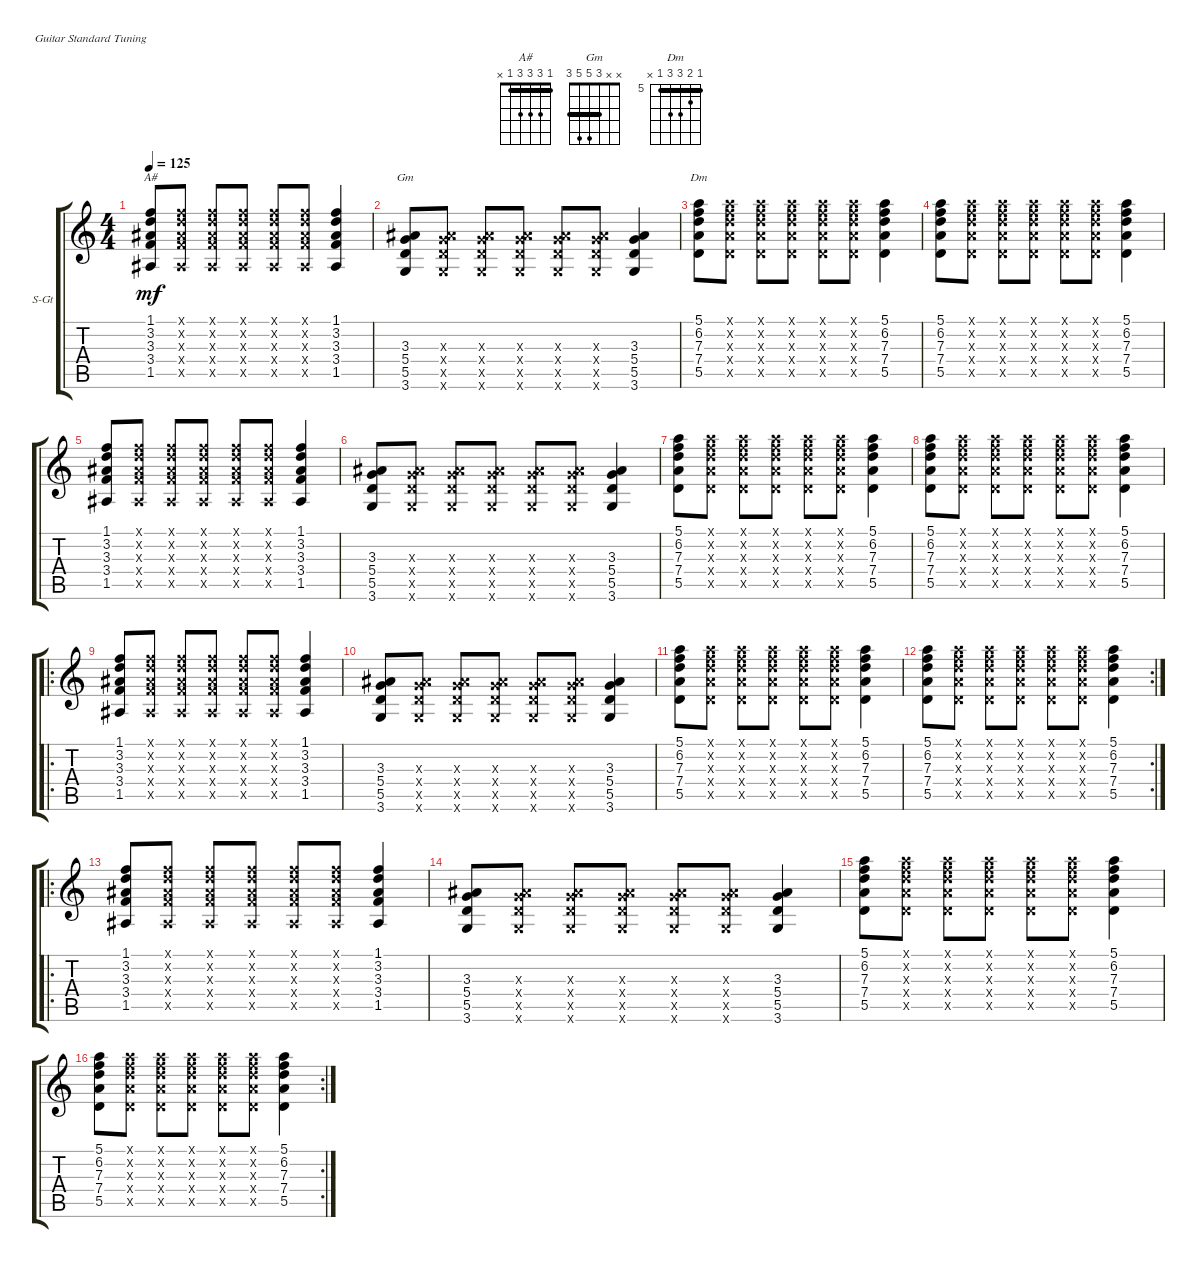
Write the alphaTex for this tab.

\defaultSystemsLayout 4
\bracketExtendMode groupsimilarinstruments
\firstSystemTrackNameOrientation horizontal
\otherSystemsTrackNameOrientation horizontal
\track ("Steel Guitar" "S-Gt") {instrument acousticguitarsteel}
\staff {score tabs}
\tuning (E4 B3 G3 D3 A2 E2)
\chord ("A#" 1 3 3 3 1 x) {barre 1}
\chord ("Gm" x x 3 5 5 3) {barre 3}
\chord ("Dm" 5 6 7 7 5 x) {firstfret 5 barre 5}
\ts (4 4)
\tempo 125
\clef g2
\ks c
(1.5 3.4 3.3 3.2 1.1).8{ch "A#" dy mf instrument acousticguitarsteel} (1.5{x} 3.4{x} 3.3{x} 3.2{x} 1.1{x}).8 (1.5{x} 3.4{x} 3.3{x} 3.2{x} 1.1{x}).8 (1.5{x} 3.4{x} 3.3{x} 3.2{x} 1.1{x}).8 (1.5{x} 3.4{x} 3.3{x} 3.2{x} 1.1{x}).8 (1.5{x} 3.4{x} 3.3{x} 3.2{x} 1.1{x}).8 (1.5 3.4 3.3 3.2 1.1).4 |
(3.6 5.5 5.4 3.3).8{ch "Gm"} (3.6{x} 5.5{x} 5.4{x} 3.3{x}).8 (3.6{x} 5.5{x} 5.4{x} 3.3{x}).8 (3.6{x} 5.5{x} 5.4{x} 3.3{x}).8 (3.6{x} 5.5{x} 5.4{x} 3.3{x}).8 (3.6{x} 5.5{x} 5.4{x} 3.3{x}).8 (3.6 5.5 5.4 3.3).4 |
(5.5 7.4 7.3 6.2 5.1).8{ch "Dm"} (5.5{x} 7.4{x} 7.3{x} 6.2{x} 5.1{x}).8 (5.5{x} 7.4{x} 7.3{x} 6.2{x} 5.1{x}).8 (5.5{x} 7.4{x} 7.3{x} 6.2{x} 5.1{x}).8 (5.5{x} 7.4{x} 7.3{x} 6.2{x} 5.1{x}).8 (5.5{x} 7.4{x} 7.3{x} 6.2{x} 5.1{x}).8 (5.5 7.4 7.3 6.2 5.1).4 |
(5.5 7.4 7.3 6.2 5.1).8 (5.5{x} 7.4{x} 7.3{x} 6.2{x} 5.1{x}).8 (5.5{x} 7.4{x} 7.3{x} 6.2{x} 5.1{x}).8 (5.5{x} 7.4{x} 7.3{x} 6.2{x} 5.1{x}).8 (5.5{x} 7.4{x} 7.3{x} 6.2{x} 5.1{x}).8 (5.5{x} 7.4{x} 7.3{x} 6.2{x} 5.1{x}).8 (5.5 7.4 7.3 6.2 5.1).4 |
(1.5 3.4 3.3 3.2 1.1).8 (1.5{x} 3.4{x} 3.3{x} 3.2{x} 1.1{x}).8 (1.5{x} 3.4{x} 3.3{x} 3.2{x} 1.1{x}).8 (1.5{x} 3.4{x} 3.3{x} 3.2{x} 1.1{x}).8 (1.5{x} 3.4{x} 3.3{x} 3.2{x} 1.1{x}).8 (1.5{x} 3.4{x} 3.3{x} 3.2{x} 1.1{x}).8 (1.5 3.4 3.3 3.2 1.1).4 |
(3.6 5.5 5.4 3.3).8 (3.6{x} 5.5{x} 5.4{x} 3.3{x}).8 (3.6{x} 5.5{x} 5.4{x} 3.3{x}).8 (3.6{x} 5.5{x} 5.4{x} 3.3{x}).8 (3.6{x} 5.5{x} 5.4{x} 3.3{x}).8 (3.6{x} 5.5{x} 5.4{x} 3.3{x}).8 (3.6 5.5 5.4 3.3).4 |
(5.5 7.4 7.3 6.2 5.1).8 (5.5{x} 7.4{x} 7.3{x} 6.2{x} 5.1{x}).8 (5.5{x} 7.4{x} 7.3{x} 6.2{x} 5.1{x}).8 (5.5{x} 7.4{x} 7.3{x} 6.2{x} 5.1{x}).8 (5.5{x} 7.4{x} 7.3{x} 6.2{x} 5.1{x}).8 (5.5{x} 7.4{x} 7.3{x} 6.2{x} 5.1{x}).8 (5.5 7.4 7.3 6.2 5.1).4 |
(5.5 7.4 7.3 6.2 5.1).8 (5.5{x} 7.4{x} 7.3{x} 6.2{x} 5.1{x}).8 (5.5{x} 7.4{x} 7.3{x} 6.2{x} 5.1{x}).8 (5.5{x} 7.4{x} 7.3{x} 6.2{x} 5.1{x}).8 (5.5{x} 7.4{x} 7.3{x} 6.2{x} 5.1{x}).8 (5.5{x} 7.4{x} 7.3{x} 6.2{x} 5.1{x}).8 (5.5 7.4 7.3 6.2 5.1).4 |
\ro
(1.5 3.4 3.3 3.2 1.1).8 (1.5{x} 3.4{x} 3.3{x} 3.2{x} 1.1{x}).8 (1.5{x} 3.4{x} 3.3{x} 3.2{x} 1.1{x}).8 (1.5{x} 3.4{x} 3.3{x} 3.2{x} 1.1{x}).8 (1.5{x} 3.4{x} 3.3{x} 3.2{x} 1.1{x}).8 (1.5{x} 3.4{x} 3.3{x} 3.2{x} 1.1{x}).8 (1.5 3.4 3.3 3.2 1.1).4 |
(3.6 5.5 5.4 3.3).8 (3.6{x} 5.5{x} 5.4{x} 3.3{x}).8 (3.6{x} 5.5{x} 5.4{x} 3.3{x}).8 (3.6{x} 5.5{x} 5.4{x} 3.3{x}).8 (3.6{x} 5.5{x} 5.4{x} 3.3{x}).8 (3.6{x} 5.5{x} 5.4{x} 3.3{x}).8 (3.6 5.5 5.4 3.3).4 |
(5.5 7.4 7.3 6.2 5.1).8 (5.5{x} 7.4{x} 7.3{x} 6.2{x} 5.1{x}).8 (5.5{x} 7.4{x} 7.3{x} 6.2{x} 5.1{x}).8 (5.5{x} 7.4{x} 7.3{x} 6.2{x} 5.1{x}).8 (5.5{x} 7.4{x} 7.3{x} 6.2{x} 5.1{x}).8 (5.5{x} 7.4{x} 7.3{x} 6.2{x} 5.1{x}).8 (5.5 7.4 7.3 6.2 5.1).4 |
\rc 2
(5.5 7.4 7.3 6.2 5.1).8 (5.5{x} 7.4{x} 7.3{x} 6.2{x} 5.1{x}).8 (5.5{x} 7.4{x} 7.3{x} 6.2{x} 5.1{x}).8 (5.5{x} 7.4{x} 7.3{x} 6.2{x} 5.1{x}).8 (5.5{x} 7.4{x} 7.3{x} 6.2{x} 5.1{x}).8 (5.5{x} 7.4{x} 7.3{x} 6.2{x} 5.1{x}).8 (5.5 7.4 7.3 6.2 5.1).4 |
\ro
(1.5 3.4 3.3 3.2 1.1).8 (1.5{x} 3.4{x} 3.3{x} 3.2{x} 1.1{x}).8 (1.5{x} 3.4{x} 3.3{x} 3.2{x} 1.1{x}).8 (1.5{x} 3.4{x} 3.3{x} 3.2{x} 1.1{x}).8 (1.5{x} 3.4{x} 3.3{x} 3.2{x} 1.1{x}).8 (1.5{x} 3.4{x} 3.3{x} 3.2{x} 1.1{x}).8 (1.5 3.4 3.3 3.2 1.1).4 |
(3.6 5.5 5.4 3.3).8 (3.6{x} 5.5{x} 5.4{x} 3.3{x}).8 (3.6{x} 5.5{x} 5.4{x} 3.3{x}).8 (3.6{x} 5.5{x} 5.4{x} 3.3{x}).8 (3.6{x} 5.5{x} 5.4{x} 3.3{x}).8 (3.6{x} 5.5{x} 5.4{x} 3.3{x}).8 (3.6 5.5 5.4 3.3).4 |
(5.5 7.4 7.3 6.2 5.1).8 (5.5{x} 7.4{x} 7.3{x} 6.2{x} 5.1{x}).8 (5.5{x} 7.4{x} 7.3{x} 6.2{x} 5.1{x}).8 (5.5{x} 7.4{x} 7.3{x} 6.2{x} 5.1{x}).8 (5.5{x} 7.4{x} 7.3{x} 6.2{x} 5.1{x}).8 (5.5{x} 7.4{x} 7.3{x} 6.2{x} 5.1{x}).8 (5.5 7.4 7.3 6.2 5.1).4 |
\rc 2
(5.5 7.4 7.3 6.2 5.1).8 (5.5{x} 7.4{x} 7.3{x} 6.2{x} 5.1{x}).8 (5.5{x} 7.4{x} 7.3{x} 6.2{x} 5.1{x}).8 (5.5{x} 7.4{x} 7.3{x} 6.2{x} 5.1{x}).8 (5.5{x} 7.4{x} 7.3{x} 6.2{x} 5.1{x}).8 (5.5{x} 7.4{x} 7.3{x} 6.2{x} 5.1{x}).8 (5.5 7.4 7.3 6.2 5.1).4
